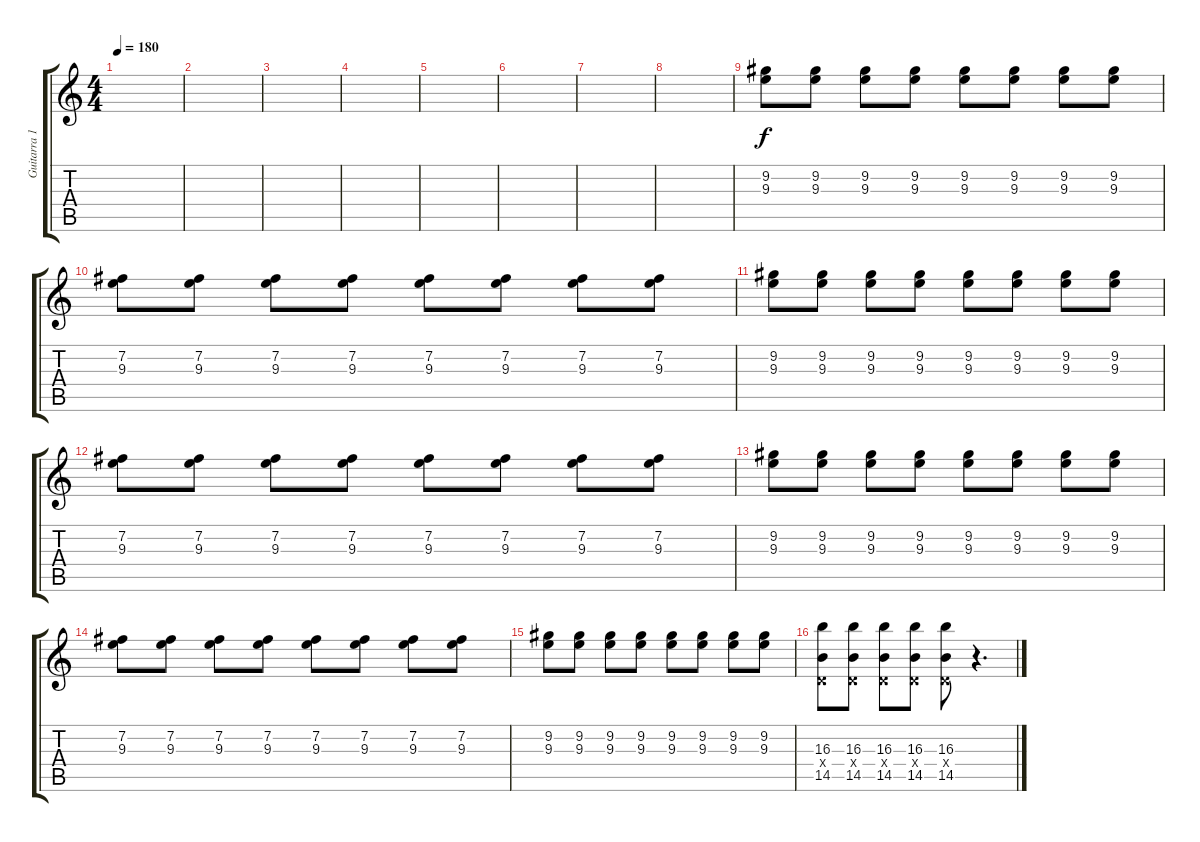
\track ("Guitarra 1 Distorção" "Guitarra 1") {instrument distortionguitar}
\staff {score tabs}
\tuning (E4 B3 G3 D3 A2 E2) {hide}
\ts (4 4)
\tempo 180
\clef g2
\ks c
|
|
|
|
|
|
|
|
(9.2 9.3).8 (9.2 9.3).8 (9.2 9.3).8 (9.2 9.3).8 (9.2 9.3).8 (9.2 9.3).8 (9.2 9.3).8 (9.2 9.3).8 |
(7.2 9.3).8 (7.2 9.3).8 (7.2 9.3).8 (7.2 9.3).8 (7.2 9.3).8 (7.2 9.3).8 (7.2 9.3).8 (7.2 9.3).8 |
(9.2 9.3).8 (9.2 9.3).8 (9.2 9.3).8 (9.2 9.3).8 (9.2 9.3).8 (9.2 9.3).8 (9.2 9.3).8 (9.2 9.3).8 |
(7.2 9.3).8 (7.2 9.3).8 (7.2 9.3).8 (7.2 9.3).8 (7.2 9.3).8 (7.2 9.3).8 (7.2 9.3).8 (7.2 9.3).8 |
(9.2 9.3).8 (9.2 9.3).8 (9.2 9.3).8 (9.2 9.3).8 (9.2 9.3).8 (9.2 9.3).8 (9.2 9.3).8 (9.2 9.3).8 |
(7.2 9.3).8 (7.2 9.3).8 (7.2 9.3).8 (7.2 9.3).8 (7.2 9.3).8 (7.2 9.3).8 (7.2 9.3).8 (7.2 9.3).8 |
(9.2 9.3).8 (9.2 9.3).8 (9.2 9.3).8 (9.2 9.3).8 (9.2 9.3).8 (9.2 9.3).8 (9.2 9.3).8 (9.2 9.3).8 |
(16.3 0.4{x} 14.5).8 (16.3 0.4{x} 14.5).8 (16.3 0.4{x} 14.5).8 (16.3 0.4{x} 14.5).8 (16.3 0.4{x} 14.5).8 r.4{d}
